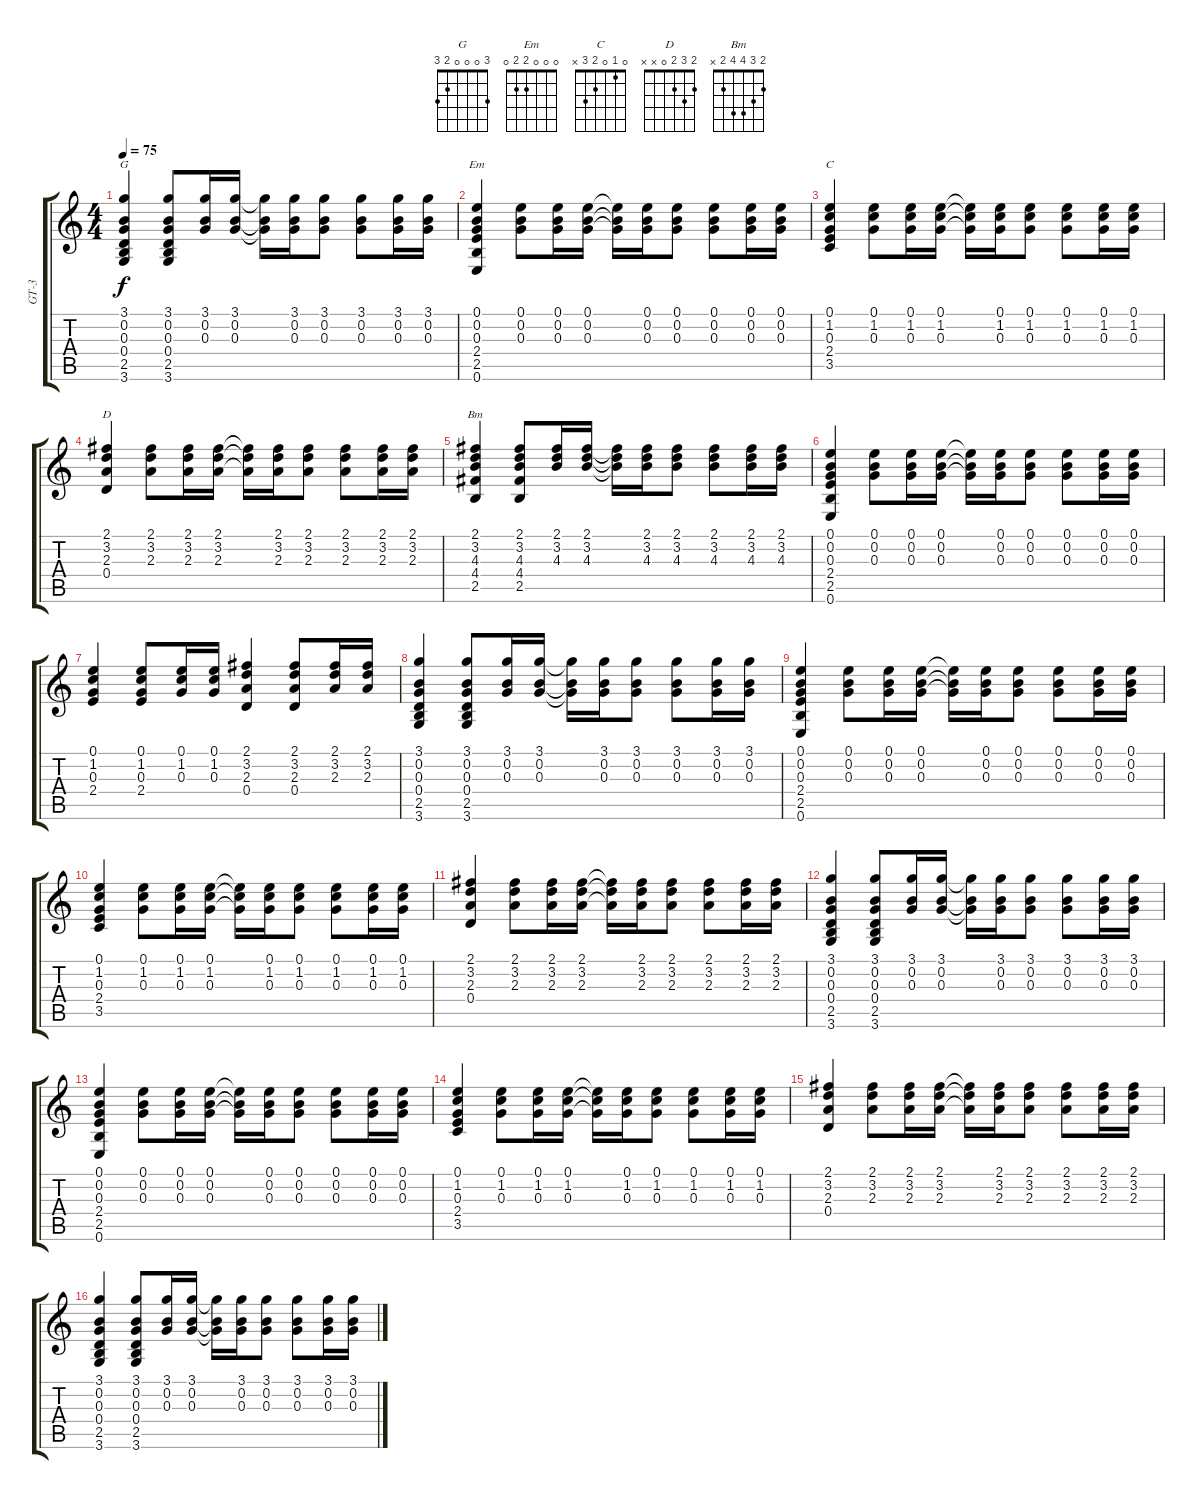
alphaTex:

\track ("GT-3 " "GT-3 ") {instrument electricguitarjazz}
\staff {score tabs}
\tuning (E4 B3 G3 D3 A2 E2) {hide}
\chord ("G" 3 0 0 0 2 3)
\chord ("Em" 0 0 0 2 2 0)
\chord ("C" 0 1 0 2 3 x)
\chord ("D" 2 3 2 0 x x)
\chord ("Bm" 2 3 4 4 2 x)
\ts (4 4)
\tempo 75
\clef g2
\ks c
(3.1 0.2 0.3 0.4 2.5 3.6).4{ch "G" dy f} (3.1 0.2 0.3 0.4 2.5 3.6).8 (3.1 0.2 0.3).16 (3.1 0.2 0.3).16 (3.1{t} 0.2{t} 0.3{t}).16 (3.1 0.2 0.3).16 (3.1 0.2 0.3).8 (3.1 0.2 0.3).8 (3.1 0.2 0.3).16 (3.1 0.2 0.3).16 |
(0.1 0.2 0.3 2.4 2.5 0.6).4{ch "Em"} (0.1 0.2 0.3).8 (0.1 0.2 0.3).16 (0.1 0.2 0.3).16 (0.1{t} 0.2{t} 0.3{t}).16 (0.1 0.2 0.3).16 (0.1 0.2 0.3).8 (0.1 0.2 0.3).8 (0.1 0.2 0.3).16 (0.1 0.2 0.3).16 |
(0.1 1.2 0.3 2.4 3.5).4{ch "C"} (0.1 1.2 0.3).8 (0.1 1.2 0.3).16 (0.1 1.2 0.3).16 (0.1{t} 1.2{t} 0.3{t}).16 (0.1 1.2 0.3).16 (0.1 1.2 0.3).8 (0.1 1.2 0.3).8 (0.1 1.2 0.3).16 (0.1 1.2 0.3).16 |
(2.1 3.2 2.3 0.4).4{ch "D"} (2.1 3.2 2.3).8 (2.1 3.2 2.3).16 (2.1 3.2 2.3).16 (2.1{t} 3.2{t} 2.3{t}).16 (2.1 3.2 2.3).16 (2.1 3.2 2.3).8 (2.1 3.2 2.3).8 (2.1 3.2 2.3).16 (2.1 3.2 2.3).16 |
(2.1 3.2 4.3 4.4 2.5).4{ch "Bm"} (2.1 3.2 4.3 4.4 2.5).8 (2.1 3.2 4.3).16 (2.1 3.2 4.3).16 (2.1{t} 3.2{t} 4.3{t}).16 (2.1 3.2 4.3).16 (2.1 3.2 4.3).8 (2.1 3.2 4.3).8 (2.1 3.2 4.3).16 (2.1 3.2 4.3).16 |
(0.1 0.2 0.3 2.4 2.5 0.6).4 (0.1 0.2 0.3).8 (0.1 0.2 0.3).16 (0.1 0.2 0.3).16 (0.1{t} 0.2{t} 0.3{t}).16 (0.1 0.2 0.3).16 (0.1 0.2 0.3).8 (0.1 0.2 0.3).8 (0.1 0.2 0.3).16 (0.1 0.2 0.3).16 |
(0.1 1.2 0.3 2.4).4 (0.1 1.2 0.3 2.4).8 (0.1 1.2 0.3).16 (0.1 1.2 0.3).16 (2.1 3.2 2.3 0.4).4 (2.1 3.2 2.3 0.4).8 (2.1 3.2 2.3).16 (2.1 3.2 2.3).16 |
(3.1 0.2 0.3 0.4 2.5 3.6).4 (3.1 0.2 0.3 0.4 2.5 3.6).8 (3.1 0.2 0.3).16 (3.1 0.2 0.3).16 (3.1{t} 0.2{t} 0.3{t}).16 (3.1 0.2 0.3).16 (3.1 0.2 0.3).8 (3.1 0.2 0.3).8 (3.1 0.2 0.3).16 (3.1 0.2 0.3).16 |
(0.1 0.2 0.3 2.4 2.5 0.6).4 (0.1 0.2 0.3).8 (0.1 0.2 0.3).16 (0.1 0.2 0.3).16 (0.1{t} 0.2{t} 0.3{t}).16 (0.1 0.2 0.3).16 (0.1 0.2 0.3).8 (0.1 0.2 0.3).8 (0.1 0.2 0.3).16 (0.1 0.2 0.3).16 |
(0.1 1.2 0.3 2.4 3.5).4 (0.1 1.2 0.3).8 (0.1 1.2 0.3).16 (0.1 1.2 0.3).16 (0.1{t} 1.2{t} 0.3{t}).16 (0.1 1.2 0.3).16 (0.1 1.2 0.3).8 (0.1 1.2 0.3).8 (0.1 1.2 0.3).16 (0.1 1.2 0.3).16 |
(2.1 3.2 2.3 0.4).4 (2.1 3.2 2.3).8 (2.1 3.2 2.3).16 (2.1 3.2 2.3).16 (2.1{t} 3.2{t} 2.3{t}).16 (2.1 3.2 2.3).16 (2.1 3.2 2.3).8 (2.1 3.2 2.3).8 (2.1 3.2 2.3).16 (2.1 3.2 2.3).16 |
(3.1 0.2 0.3 0.4 2.5 3.6).4 (3.1 0.2 0.3 0.4 2.5 3.6).8 (3.1 0.2 0.3).16 (3.1 0.2 0.3).16 (3.1{t} 0.2{t} 0.3{t}).16 (3.1 0.2 0.3).16 (3.1 0.2 0.3).8 (3.1 0.2 0.3).8 (3.1 0.2 0.3).16 (3.1 0.2 0.3).16 |
(0.1 0.2 0.3 2.4 2.5 0.6).4 (0.1 0.2 0.3).8 (0.1 0.2 0.3).16 (0.1 0.2 0.3).16 (0.1{t} 0.2{t} 0.3{t}).16 (0.1 0.2 0.3).16 (0.1 0.2 0.3).8 (0.1 0.2 0.3).8 (0.1 0.2 0.3).16 (0.1 0.2 0.3).16 |
(0.1 1.2 0.3 2.4 3.5).4 (0.1 1.2 0.3).8 (0.1 1.2 0.3).16 (0.1 1.2 0.3).16 (0.1{t} 1.2{t} 0.3{t}).16 (0.1 1.2 0.3).16 (0.1 1.2 0.3).8 (0.1 1.2 0.3).8 (0.1 1.2 0.3).16 (0.1 1.2 0.3).16 |
(2.1 3.2 2.3 0.4).4 (2.1 3.2 2.3).8 (2.1 3.2 2.3).16 (2.1 3.2 2.3).16 (2.1{t} 3.2{t} 2.3{t}).16 (2.1 3.2 2.3).16 (2.1 3.2 2.3).8 (2.1 3.2 2.3).8 (2.1 3.2 2.3).16 (2.1 3.2 2.3).16 |
(3.1 0.2 0.3 0.4 2.5 3.6).4 (3.1 0.2 0.3 0.4 2.5 3.6).8 (3.1 0.2 0.3).16 (3.1 0.2 0.3).16 (3.1{t} 0.2{t} 0.3{t}).16 (3.1 0.2 0.3).16 (3.1 0.2 0.3).8 (3.1 0.2 0.3).8 (3.1 0.2 0.3).16 (3.1 0.2 0.3).16
